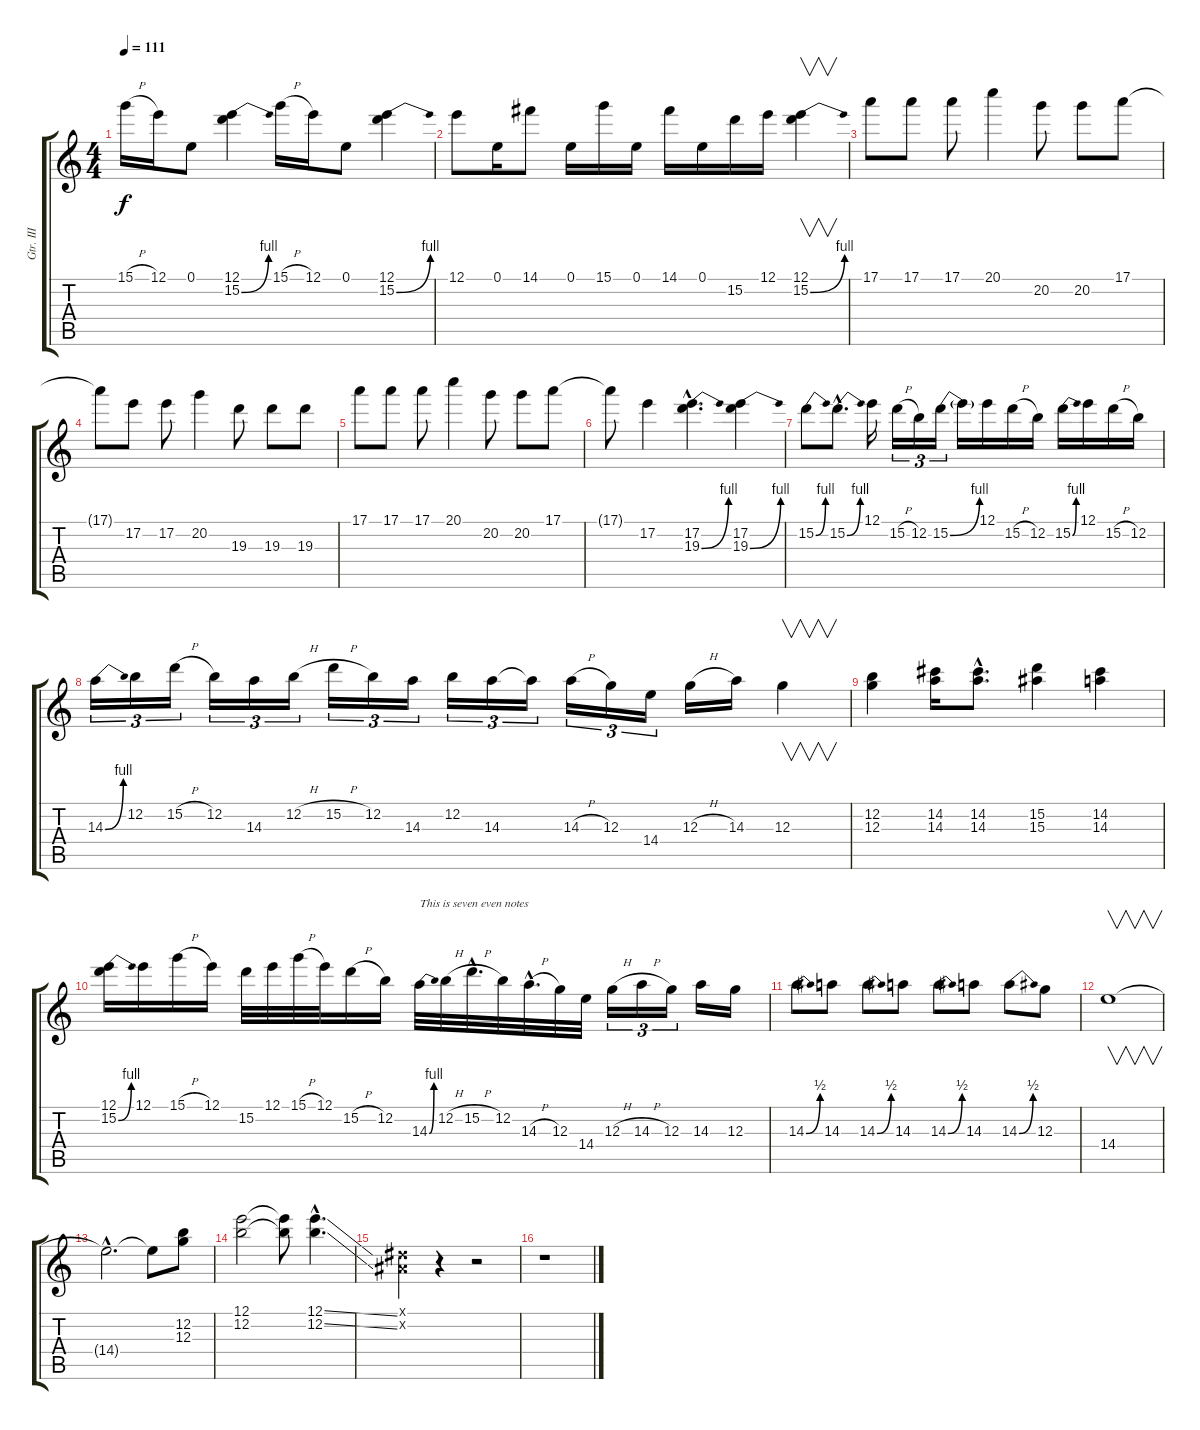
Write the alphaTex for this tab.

\track ("Gtr. III" "Gtr. III") {instrument distortionguitar}
\staff {score tabs}
\tuning (E4 B3 G3 D3 A2 E2) {hide}
\ts (4 4)
\tempo 111
\clef g2
\ks c
15.1{h}.16{dy f} 12.1.16 0.1.8 (12.1 15.2{be (bend 0 0 60 4)}).4 15.1{h}.16 12.1.16 0.1.8 (12.1 15.2{be (bend 0 0 60 4)}).4 |
12.1.8 0.1.16 14.1.8 0.1.16 15.1.16 0.1.16 14.1.16 0.1.16 15.2.16 12.1.16 (12.1 15.2{be (bend 0 0 60 4)}).4{v} |
17.1.8 17.1.8 17.1.8 20.1.4 20.2.8 20.2.8 17.1.8 |
17.1{t}.8 17.2.8 17.2.8 20.2.4 19.3.8 19.3.8 19.3.8 |
17.1.8 17.1.8 17.1.8 20.1.4 20.2.8 20.2.8 17.1.8 |
17.1{t}.8 17.2.4 (17.2{hac} 19.3{be (bend 0 0 60 4) hac}).4{d} (17.2 19.3{be (bend 0 0 60 4)}).4 |
15.2{be (bend 0 0 60 4)}.8 15.2{be (bend 0 0 60 4) hac}.8{d} 12.1.16 15.2{h}.16{tu (3 2)} 12.2.16{tu (3 2)} 15.2{be (bend 0 0 60 4)}.16{tu (3 2)} 15.2{t}.16 12.1.16 15.2{h}.16 12.2.16 15.2{be (bend 0 0 60 4)}.16 12.1.16 15.2{h}.16 12.2.16 |
14.3{be (bend 0 0 60 4)}.16{tu (3 2)} 12.2.16{tu (3 2)} 15.2{h}.16{tu (3 2)} 12.2.16{tu (3 2)} 14.3.16{tu (3 2)} 12.2{h}.16{tu (3 2)} 15.2{h}.16{tu (3 2)} 12.2.16{tu (3 2)} 14.3.16{tu (3 2)} 12.2.16{tu (3 2)} 14.3.16{tu (3 2)} 14.3{t}.16{tu (3 2)} 14.3{h}.16{tu (3 2)} 12.3.16{tu (3 2)} 14.4.16{tu (3 2)} 12.3{h}.16 14.3.16 12.3.4{v} |
(12.2 12.3).4 (14.2 14.3).16 (14.2{hac} 14.3{hac}).8{d} (15.2 15.3).4 (14.2 14.3).4 |
(12.1 15.2{be (bend 0 0 60 4)}).16 12.1.16 15.1{h}.16 12.1.16 15.2.32 12.1.32 15.1{h}.32 12.1.32 15.2{h}.16 12.2.16 14.3{be (bend 0 0 60 4)}.32{txt "This is seven even notes"} 12.2{h}.32 15.2{h hac}.32{d} 12.2.32 14.3{h hac}.32{d} 12.3.32 14.4.32 12.3{h}.16{tu (3 2)} 14.3{h}.16{tu (3 2)} 12.3.16{tu (3 2)} 14.3.16 12.3.16 |
14.3{be (bend 0 0 60 2)}.8 14.3.8 14.3{be (bend 0 0 60 2)}.8 14.3.8 14.3{be (bend 0 0 60 2)}.8 14.3.8 14.3{be (bend 0 0 60 2)}.8 12.3.8 |
14.4.1{v} |
14.4{hac t}.2{d} 14.4{t}.8 (12.2 12.3).8 |
(12.1 12.2).2 (12.1{t} 12.2{t}).8 (12.1{ss hac} 12.2{ss hac}).4{d} |
(-1.1{x} -1.2{x}).4 r.4 r.2 |
r.1
